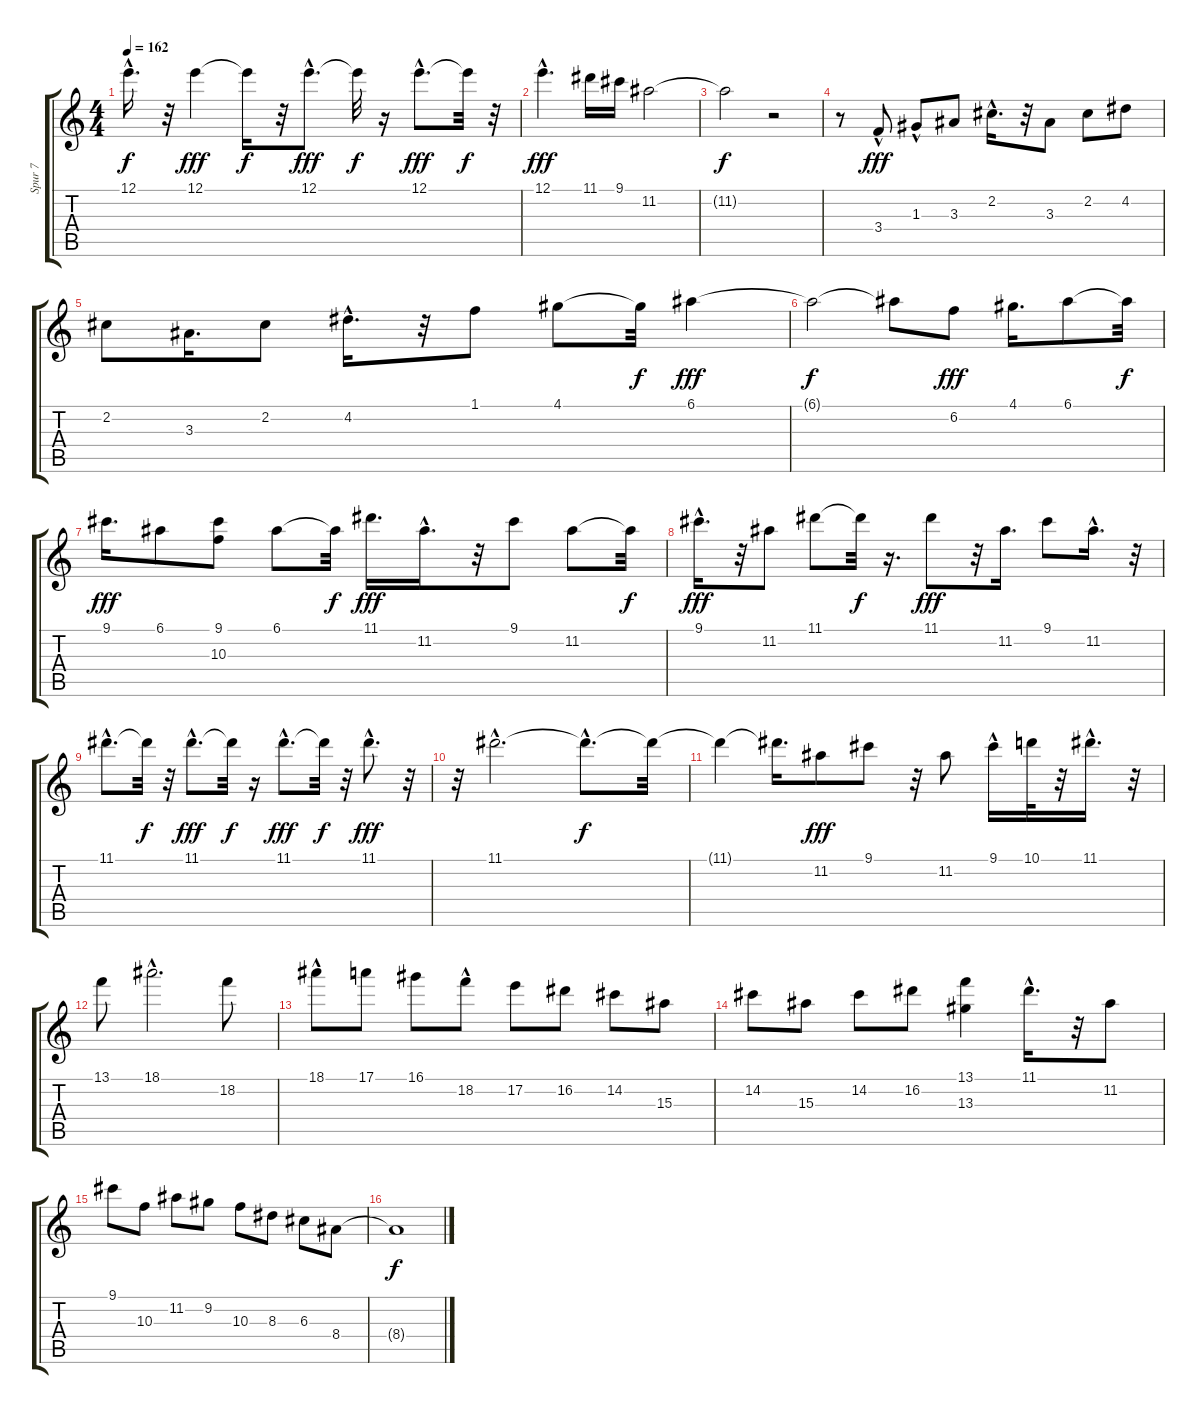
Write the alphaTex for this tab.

\track ("Spur 7" "Spur 7") {instrument distortionguitar}
\staff {score tabs}
\tuning (E4 B3 G3 D3 A2 E2) {hide}
\ts (4 4)
\tempo 162
\clef g2
\ks c
12.1{hac t}.16{d dy f} r.32 12.1.4{dy fff} 12.1{t}.16{dy f} r.32 12.1{hac}.8{d dy fff} 12.1{t}.32{dy f} r.16 12.1{hac}.8{d dy fff} 12.1{t}.32{dy f} r.32 |
12.1{hac}.4{d dy fff} 11.1.16 9.1.16 11.2.2 |
11.2{t}.2{dy f} r.2 |
r.8 3.4{hac}.8{dy fff} 1.3{hac}.8 3.3.8 2.2{hac}.16{d} r.32 3.3.8 2.2.8 4.2.8 |
2.2.8 3.3.16{d} 2.2.8 4.2{hac}.16{d} r.32 1.1.8 4.1.8 4.1{t}.32{dy f} 6.1.4{dy fff} |
6.1{t}.2{dy f} 6.1{t}.8 6.2.8{dy fff} 4.1.16{d} 6.1.8 6.1{t}.32{dy f} |
9.1.16{d dy fff} 6.1.8 (9.1 10.3).8 6.1.8 6.1{t}.32{dy f} 11.1.16{d dy fff} 11.2{hac}.16{d} r.32 9.1.8 11.2.8 11.2{t}.32{dy f} |
9.1{hac}.16{d dy fff} r.32 11.2.8 11.1.8 11.1{t}.32{dy f} r.16{d} 11.1.8{dy fff} r.32 11.2.16{d} 9.1.8 11.2{hac}.16{d} r.32 |
11.1{hac}.8{d} 11.1{t}.32{dy f} r.32 11.1{hac}.8{d dy fff} 11.1{t}.32{dy f} r.16 11.1{hac}.8{d dy fff} 11.1{t}.32{dy f} r.32 11.1{hac}.8{d dy fff} r.32 |
r.32 11.1{hac}.2{d} 11.1{hac t}.8{d dy f} 11.1{t}.32 |
11.1{t}.4 11.1{t}.16{d} 11.2.8{dy fff} 9.1.8 r.32 11.2.8 9.1{hac}.16 10.1.32 r.32 11.1{hac}.16{d} r.32 |
13.1.8 18.1{hac}.2{d} 18.2.8 |
18.1{hac}.8 17.1.8 16.1.8 18.2{hac}.8 17.2.8 16.2.8 14.2.8 15.3.8 |
14.2.8 15.3.8 14.2.8 16.2.8 (13.1 13.3).4 11.1{hac}.16{d} r.32 11.2.8 |
9.1.8 10.3.8 11.2.8 9.2.8 10.3.8 8.3.8 6.3.8 8.4.8 |
8.4{t}.1{dy f}
